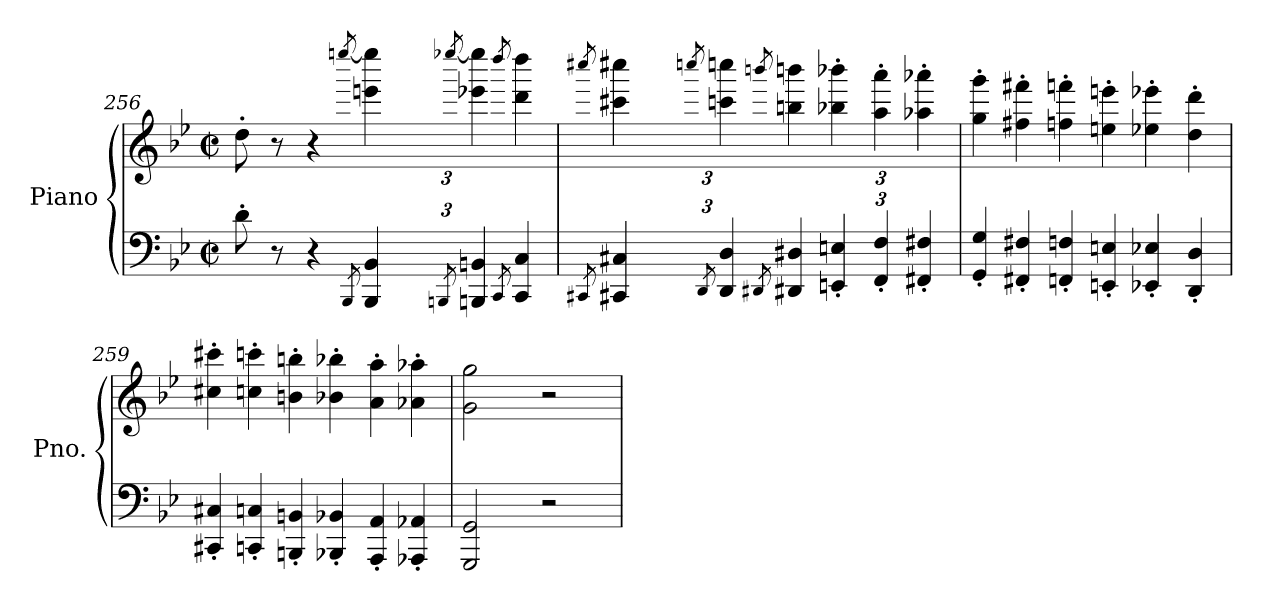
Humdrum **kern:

**kern	**kern
*part1	*part1
*staff2	*staff1
*I"Piano	*
*I'Pno.	*
!!LO:LB:g=z
*clefF4	*clefG2
*k[b-e-]	*k[b-e-]
*M2/2	*M2/2
*met(c|)	*met(c|)
*MM40	*MM40
=256	=256
8d'\	8dd'\
8r	8r
4r	4r
*	*MM40
8qBBB-/	[8qeeeen/
*Xbrackettup	*Xbrackettup
6BBB-/ 6BB-/	6eeen\ 6eeee\]
*	*MM60
8qBBBn/	[8qeeee-X/
6BBB/ 6BBn/	6eee-X\ 6eeee-\]
8qCC/	8qdddd/
6CC/ 6C/	6ddd\ 6dddd\
=257	=257
*	*MM80
8qCC#X/	8qcccc#X/
6CC#/ 6C#X/	6ccc#X\ 6cccc#\
8qDD/	8qccccn/
6DD/ 6D/	6cccn\ 6cccc\
*	*MM120
8qDD#X/	8qbbbn/
6DD#/ 6D#X/	6bbn\ 6bbb\
6EEn/' 6En/'	6bb-X\' 6bbb-X\'
6FF/' 6F/'	6aa\' 6aaa\'
*	*MM160
6FF#X/' 6F#X/'	6aa-X\' 6aaa-X\'
=258	=258
*Xtuplet	*Xtuplet
6GG/' 6G/'	6gg\' 6ggg\'
6FF#X/' 6F#X/'	6ff#X\' 6fff#X\'
6FFn/' 6Fn/'	6ffn\' 6fffn\'
*	*MM180
6EEn/' 6En/'	6een\' 6eeen\'
6EE-X/' 6E-X/'	6ee-X\' 6eee-X\'
6DD/' 6D/'	6dd\' 6ddd\'
=259	=259
6CC#X/' 6C#X/'	6cc#X\' 6ccc#X\'
6CCn/' 6Cn/'	6ccn\' 6cccn\'
6BBBn/' 6BBn/'	6bn\' 6bbn\'
6BBB-X/' 6BB-X/'	6b-X\' 6bb-X\'
6AAA/' 6AA/'	6a\' 6aa\'
6AAA-X/' 6AA-X/'	6a-X\' 6aa-X\'
=260	=260
2GGG/ 2GG/	2g\ 2gg\
2r	2r
=	=
*-	*-
